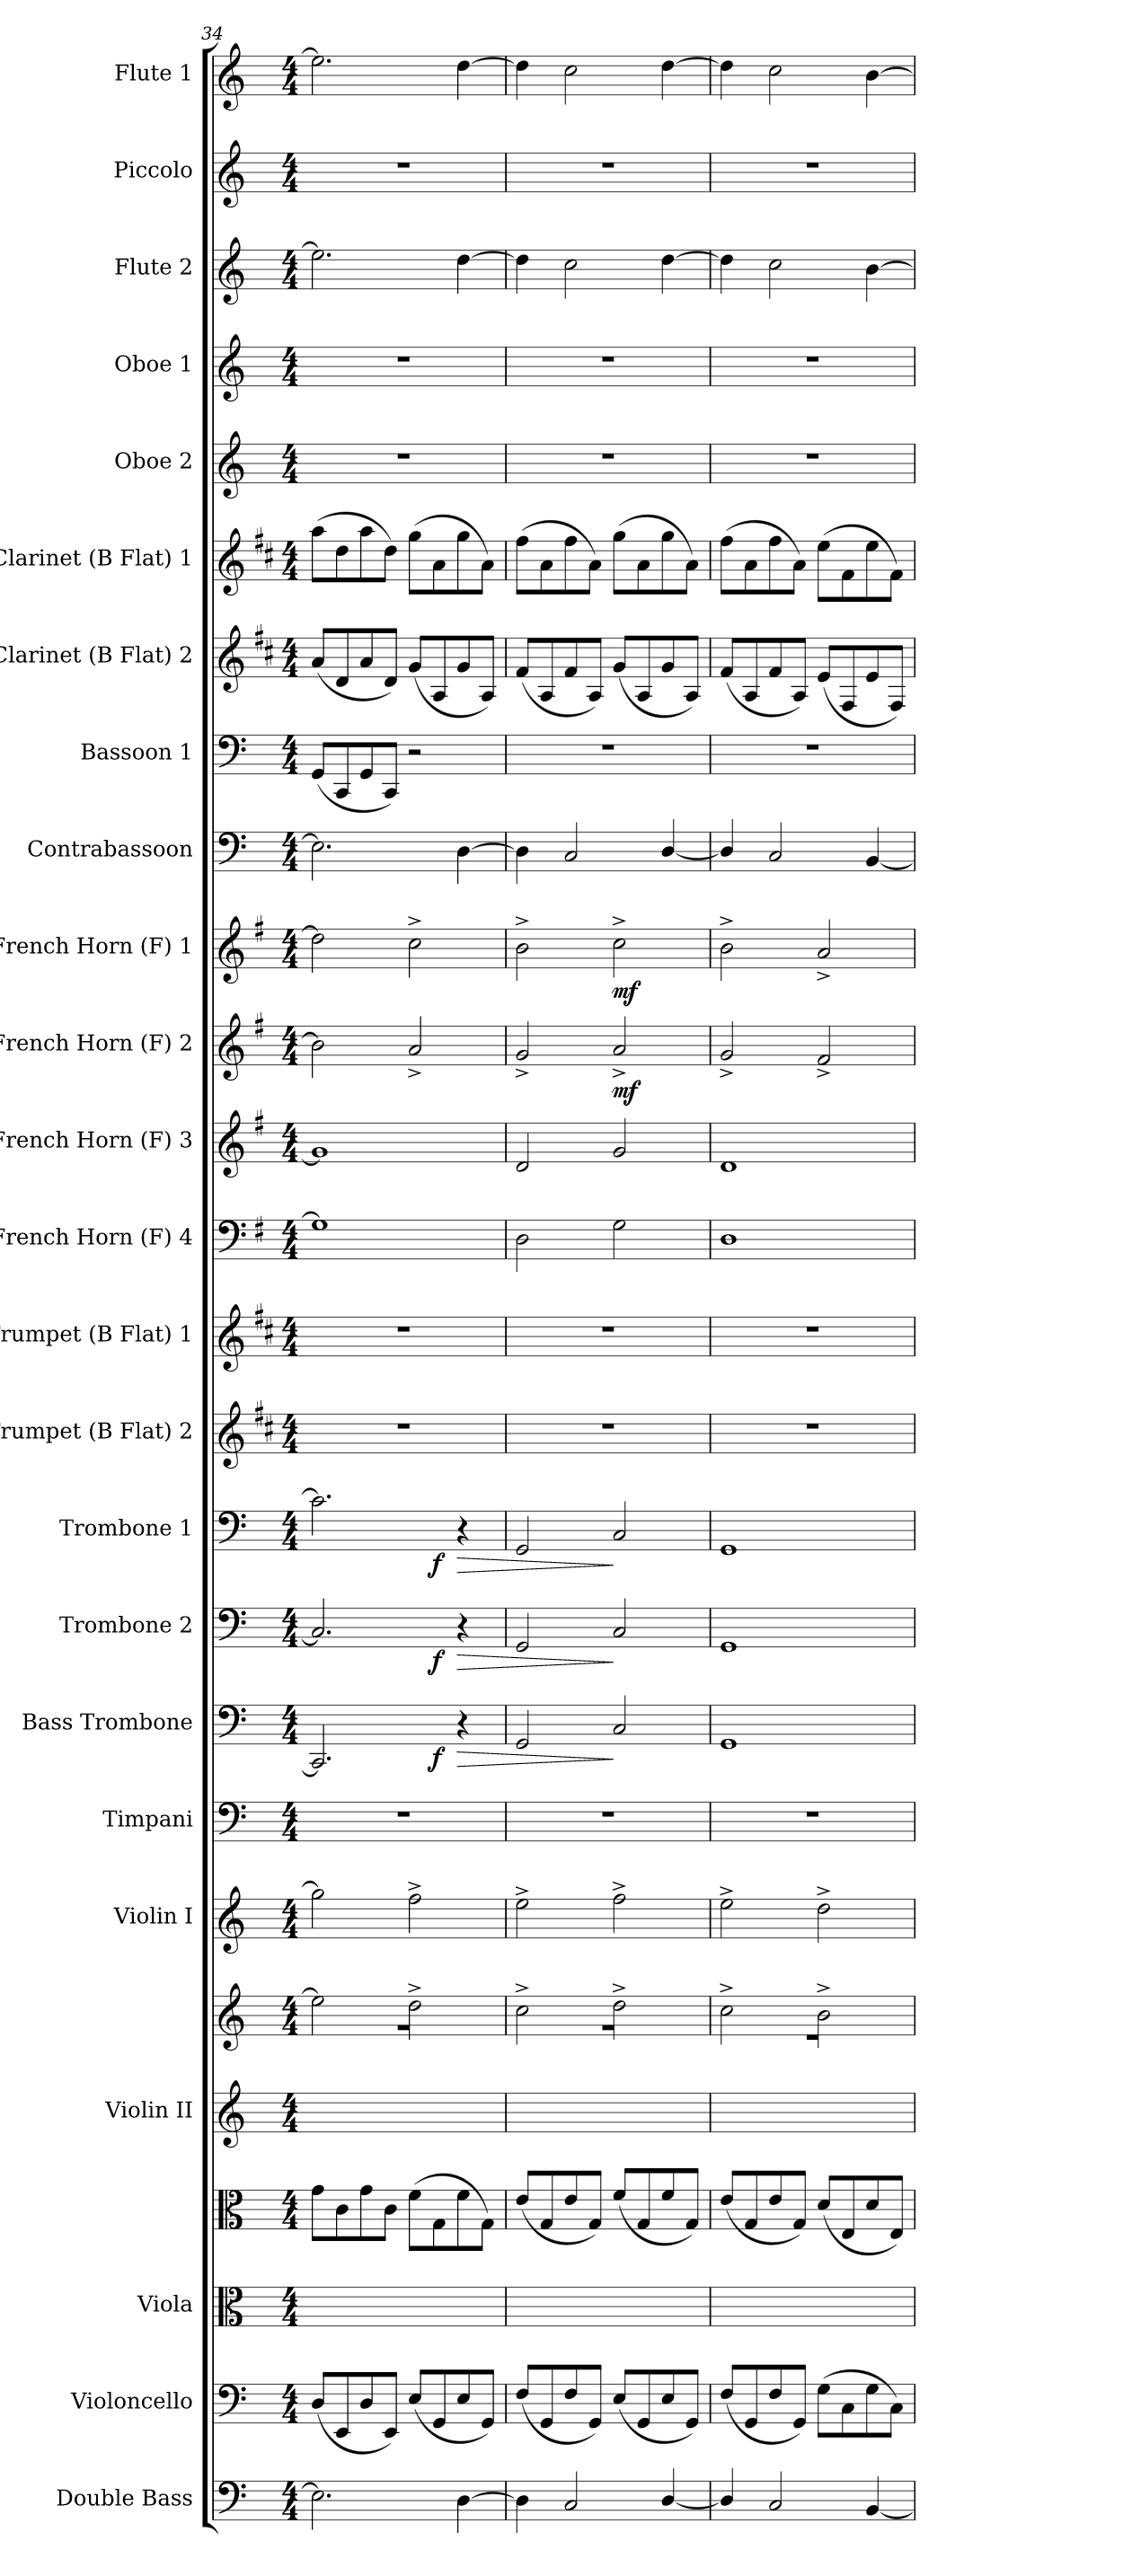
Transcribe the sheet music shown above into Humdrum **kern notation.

**kern	**kern	**kern	**kern	**kern	**kern	**kern	**kern	**kern	**dynam	**kern	**dynam	**kern	**dynam	**kern	**kern	**kern	**kern	**kern	**dynam	**kern	**dynam	**kern	**kern	**kern	**kern	**kern	**kern	**kern	**kern	**kern
*part24	*part23	*part22	*part22	*part21	*part21	*part20	*part19	*part18	*part18	*part17	*part17	*part16	*part16	*part15	*part14	*part13	*part12	*part11	*part11	*part10	*part10	*part9	*part8	*part7	*part6	*part5	*part4	*part3	*part2	*part1
*staff26	*staff25	*staff24	*staff23	*staff22	*staff21	*staff20	*staff19	*staff18	*staff18	*staff17	*staff17	*staff16	*staff16	*staff15	*staff14	*staff13	*staff12	*staff11	*staff11	*staff10	*staff10	*staff9	*staff8	*staff7	*staff6	*staff5	*staff4	*staff3	*staff2	*staff1
*I"Double Bass	*I"Violoncello	*I"Viola	*	*I"Violin II	*	*I"Violin I	*I"Timpani	*I"Bass Trombone	*	*I"Trombone 2	*	*I"Trombone 1	*	*I"Trumpet (B Flat) 2	*I"Trumpet (B Flat) 1	*I"French Horn (F) 4	*I"French Horn (F) 3	*I"French Horn (F) 2	*	*I"French Horn (F) 1	*	*I"Contrabassoon	*I"Bassoon 1	*I"Clarinet (B Flat) 2	*I"Clarinet (B Flat) 1	*I"Oboe 2	*I"Oboe 1	*I"Flute 2	*I"Piccolo	*I"Flute 1
*I'D. B.	*I'Vc.	*I'Vla	*	*I'Vln II	*	*I'Vln I	*I'Timp.	*I'B. Tbn.	*	*I'Tbn. 2	*	*I'Tbn. 1	*	*I'Tpt (B Flat) 2	*I'Tpt (B Flat) 1	*I'F. Hn (F) 4	*I'F. Hn (F) 3	*I'F. Hn (F) 2	*	*I'F. Hn (F) 1	*	*I'Cbsn	*I'Bsn 1	*I'Cl. (B Flat) 2	*I'Cl. (B Flat) 1	*I'Ob. 2	*I'Ob. 1	*I'Fl. 2	*I'Picc.	*I'Fl. 1
*clefF4	*clefF4	*clefC3	*clefC3	*clefG2	*clefG2	*clefG2	*clefF4	*clefF4	*	*clefF4	*	*clefF4	*	*clefG2	*clefG2	*clefF4	*clefG2	*clefG2	*	*clefG2	*	*clefF4	*clefF4	*clefG2	*clefG2	*clefG2	*clefG2	*clefG2	*clefG2	*clefG2
*ITrd7c12	*	*	*	*	*	*	*	*	*	*	*	*	*	*ITrd1c2	*ITrd1c2	*ITrd4c7	*ITrd4c7	*ITrd4c7	*	*ITrd4c7	*	*ITrd7c12	*	*ITrd1c2	*ITrd1c2	*	*	*	*ITrd-7c-12	*
*k[]	*k[]	*k[]	*k[]	*k[]	*k[]	*k[]	*k[]	*k[]	*	*k[]	*	*k[]	*	*k[]	*k[]	*k[]	*k[]	*k[]	*	*k[]	*	*k[]	*k[]	*k[]	*k[]	*k[]	*k[]	*k[]	*k[]	*k[]
*C:	*C:	*C:	*C:	*C:	*C:	*C:	*C:	*C:	*	*C:	*	*C:	*	*C:	*C:	*C:	*C:	*C:	*	*C:	*	*C:	*C:	*C:	*C:	*C:	*C:	*C:	*C:	*C:
*M4/4	*M4/4	*M4/4	*M4/4	*M4/4	*M4/4	*M4/4	*M4/4	*M4/4	*	*M4/4	*	*M4/4	*	*M4/4	*M4/4	*M4/4	*M4/4	*M4/4	*	*M4/4	*	*M4/4	*M4/4	*M4/4	*M4/4	*M4/4	*M4/4	*M4/4	*M4/4	*M4/4
=34	=34	=34	=34	=34	=34	=34	=34	=34	=34	=34	=34	=34	=34	=34	=34	=34	=34	=34	=34	=34	=34	=34	=34	=34	=34	=34	=34	=34	=34	=34
*	*	*	*	*	*^	*	*	*^	*	*^	*	*^	*	*	*	*	*	*	*	*	*	*	*	*	*	*	*	*	*	*
2.EE\]	(8D/L	1ryy	8g\L	1ryy	2ee\]	1r	2gg\]	1r	2.CC/]	2ryy	.	2.C/]	2ryy	.	2.c\]	2ryy	.	1r	1r	1C]	1c]	2e\]	.	2g\]	.	2.EE\]	(8GG/L	(8g/L	(8gg\L	1r	1r	2.ee\]	1r	2.ee\]
.	8EE/	.	8c\	.	.	.	.	.	.	.	.	.	.	.	.	.	.	.	.	.	.	.	.	.	.	.	8CC/	8c/	8cc\	.	.	.	.	.
.	8D/	.	8g\	.	.	.	.	.	.	.	.	.	.	.	.	.	.	.	.	.	.	.	.	.	.	.	8GG/	8g/	8gg\	.	.	.	.	.
.	8EE/J)	.	8c\J	.	.	.	.	.	.	.	.	.	.	.	.	.	.	.	.	.	.	.	.	.	.	.	8CC/J)	8c/J)	8cc\J)	.	.	.	.	.
.	(8E/L	.	(8f\L	.	2dd^>\	.	2ff^>\	.	.	8ryy	.	.	8ryy	.	.	8ryy	.	.	.	.	.	2d^</	.	2f^>\	.	.	2r	(8f/L	(8ff\L	.	.	.	.	.
!	!	!	!	!	!	!	!	!	!	!	!LO:DY:b	!	!	!LO:DY:b	!	!	!LO:DY:b	!	!	!	!	!	!	!	!	!	!	!	!	!	!	!	!	!
.	8GG/	.	8G\	.	.	.	.	.	.	4.ryy	f	.	4.ryy	f	.	4.ryy	f	.	.	.	.	.	.	.	.	.	.	8G/	8g\	.	.	.	.	.
!	!	!	!	!	!	!	!	!	!	!	!LO:HP:b	!	!	!LO:HP:b	!	!	!LO:HP:b	!	!	!	!	!	!	!	!	!	!	!	!	!	!	!	!	!
[4DD\	8E/	.	8f\	.	.	.	.	.	4r	.	>	4r	.	>	4r	.	>	.	.	.	.	.	.	.	.	[4DD\	.	8f/	8ff\	.	.	[4dd\	.	[4dd\
.	8GG/J)	.	8G\J)	.	.	.	.	.	.	.	.	.	.	.	.	.	.	.	.	.	.	.	.	.	.	.	.	8G/J)	8g\J)	.	.	.	.	.
*	*	*	*	*	*	*	*	*	*v	*v	*	*	*	*	*v	*v	*	*	*	*	*	*	*	*	*	*	*	*	*	*	*	*	*	*
*	*	*	*	*	*	*	*	*	*	*	*v	*v	*	*	*	*	*	*	*	*	*	*	*	*	*	*	*	*	*	*	*	*
=35	=35	=35	=35	=35	=35	=35	=35	=35	=35	=35	=35	=35	=35	=35	=35	=35	=35	=35	=35	=35	=35	=35	=35	=35	=35	=35	=35	=35	=35	=35	=35
4DD\]	(8F/L	1ryy	(8e/L	1ryy	2cc^>\	1r	2ee^>\	1r	2GG/	.	2GG/	.	2GG/	.	1r	1r	2GG\	2G/	2c^</	.	2e^>\	.	4DD\]	1r	(8e/L	(8ee\L	1r	1r	4dd\]	1r	4dd\]
.	8GG/	.	8G/	.	.	.	.	.	.	.	.	.	.	.	.	.	.	.	.	.	.	.	.	.	8G/	8g\	.	.	.	.	.
2CC/	8F/	.	8e/	.	.	.	.	.	.	.	.	.	.	.	.	.	.	.	.	.	.	.	2CC/	.	8e/	8ee\	.	.	2cc\	.	2cc\
.	8GG/J)	.	8G/J)	.	.	.	.	.	.	.	.	.	.	.	.	.	.	.	.	.	.	.	.	.	8G/J)	8g\J)	.	.	.	.	.
!	!	!	!	!	!	!	!	!	!	!	!	!	!	!	!	!	!	!	!	!LO:DY:b	!	!LO:DY:b	!	!	!	!	!	!	!	!	!
.	(8E/L	.	(8f/L	.	2dd^>\	.	2ff^>\	.	2C/	]	2C/	]	2C/	]	.	.	2C\	2c/	2d^</	mf	2f^>\	mf	.	.	(8f/L	(8ff\L	.	.	.	.	.
.	8GG/	.	8G/	.	.	.	.	.	.	.	.	.	.	.	.	.	.	.	.	.	.	.	.	.	8G/	8g\	.	.	.	.	.
[<4DD/	8E/	.	8f/	.	.	.	.	.	.	.	.	.	.	.	.	.	.	.	.	.	.	.	[<4DD/	.	8f/	8ff\	.	.	[>4dd\	.	[>4dd\
.	8GG/J)	.	8G/J)	.	.	.	.	.	.	.	.	.	.	.	.	.	.	.	.	.	.	.	.	.	8G/J)	8g\J)	.	.	.	.	.
=36	=36	=36	=36	=36	=36	=36	=36	=36	=36	=36	=36	=36	=36	=36	=36	=36	=36	=36	=36	=36	=36	=36	=36	=36	=36	=36	=36	=36	=36	=36	=36
4DD/]	(8F/L	1ryy	(8e/L	1ryy	2cc^>\	1r	2ee^>\	1r	1GG	.	1GG	.	1GG	.	1r	1r	1GG	1G	2c^</	.	2e^>\	.	4DD/]	1r	(8e/L	(8ee\L	1r	1r	4dd\]	1r	4dd\]
.	8GG/	.	8G/	.	.	.	.	.	.	.	.	.	.	.	.	.	.	.	.	.	.	.	.	.	8G/	8g\	.	.	.	.	.
2CC/	8F/	.	8e/	.	.	.	.	.	.	.	.	.	.	.	.	.	.	.	.	.	.	.	2CC/	.	8e/	8ee\	.	.	2cc\	.	2cc\
.	8GG/J)	.	8G/J)	.	.	.	.	.	.	.	.	.	.	.	.	.	.	.	.	.	.	.	.	.	8G/J)	8g\J)	.	.	.	.	.
.	(8G\L	.	(8d/L	.	2b^>\	.	2dd^>\	.	.	.	.	.	.	.	.	.	.	.	2B^</	.	2d^</	.	.	.	(8d/L	(8dd\L	.	.	.	.	.
.	8C\	.	8E/	.	.	.	.	.	.	.	.	.	.	.	.	.	.	.	.	.	.	.	.	.	8E/	8e\	.	.	.	.	.
[<4BBB/	8G\	.	8d/	.	.	.	.	.	.	.	.	.	.	.	.	.	.	.	.	.	.	.	[<4BBB/	.	8d/	8dd\	.	.	[>4b\	.	[>4b\
.	8C\J)	.	8E/J)	.	.	.	.	.	.	.	.	.	.	.	.	.	.	.	.	.	.	.	.	.	8E/J)	8e\J)	.	.	.	.	.
*	*	*	*	*	*v	*v	*	*	*	*	*	*	*	*	*	*	*	*	*	*	*	*	*	*	*	*	*	*	*	*	*
=	=	=	=	=	=	=	=	=	=	=	=	=	=	=	=	=	=	=	=	=	=	=	=	=	=	=	=	=	=	=
*-	*-	*-	*-	*-	*-	*-	*-	*-	*-	*-	*-	*-	*-	*-	*-	*-	*-	*-	*-	*-	*-	*-	*-	*-	*-	*-	*-	*-	*-	*-
